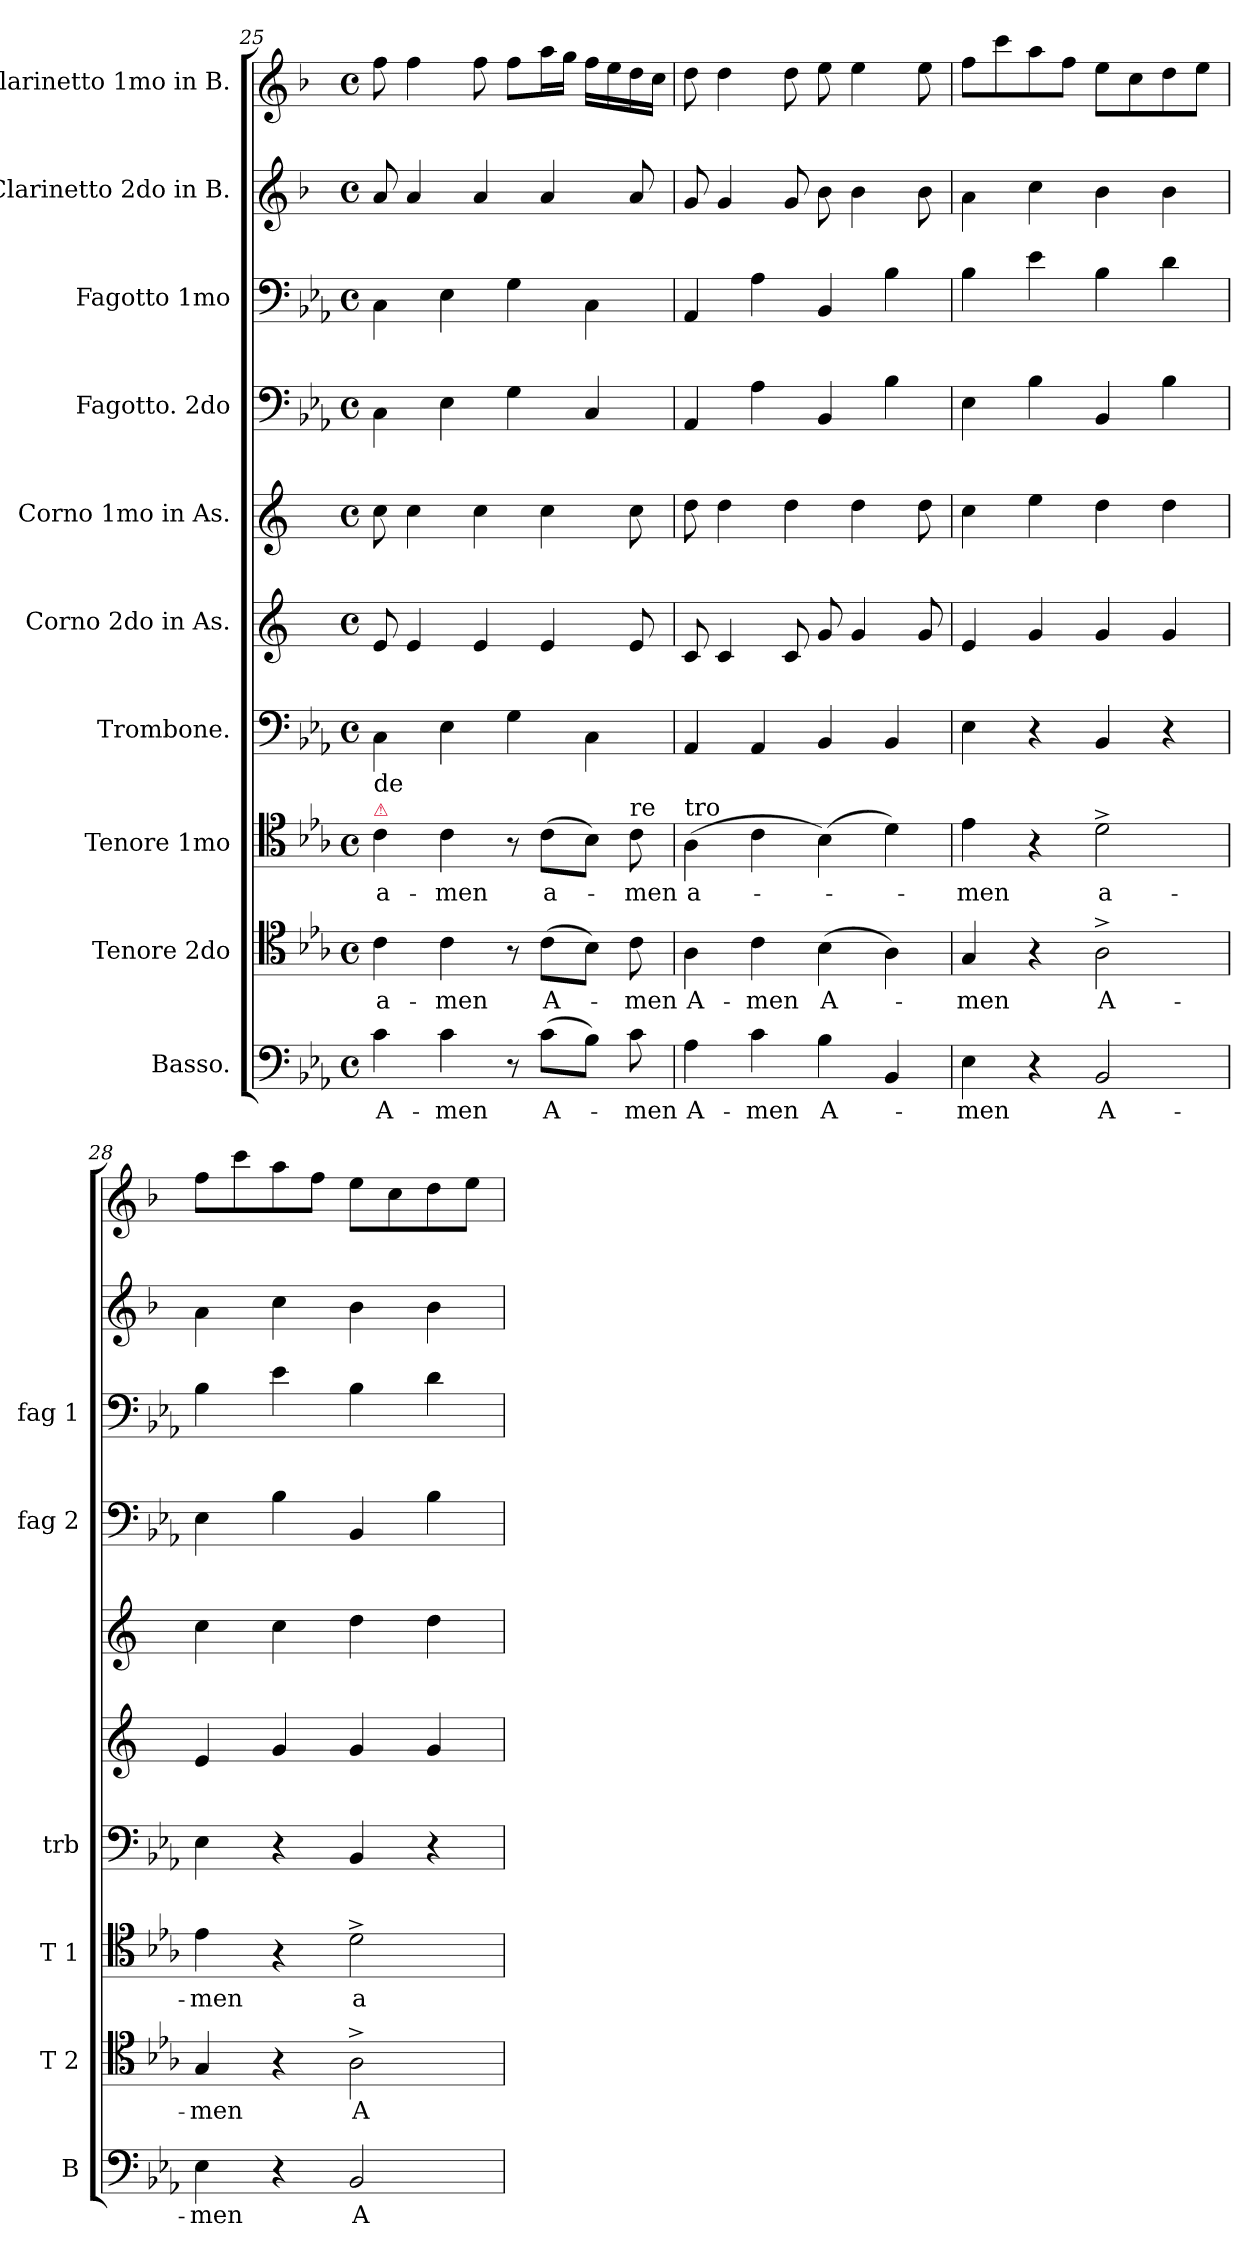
**kern	**text	**kern	**text	**kern	**text	**kern	**kern	**kern	**kern	**kern	**kern	**kern
*part10	*part10	*part9	*part9	*part8	*part8	*part7	*part6	*part5	*part4	*part3	*part2	*part1
*staff10	*staff10	*staff9	*staff9	*staff8	*staff8	*staff7	*staff6	*staff5	*staff4	*staff3	*staff2	*staff1
*I"Basso.	*	*I"Tenore 2do	*	*I"Tenore 1mo	*	*I"Trombone.	*I"Corno 2do in As.	*I"Corno 1mo in As.	*I"Fagotto. 2do	*I"Fagotto 1mo	*I"Clarinetto 2do in B.	*I"Clarinetto 1mo in B.
*I'B	*	*I'T 2	*	*I'T 1	*	*I'trb	*	*	*I'fag 2	*I'fag 1	*	*
*clefF4	*	*clefC4	*	*clefC4	*	*clefF4	*clefG2	*clefG2	*clefF4	*clefF4	*clefG2	*clefG2
*	*	*	*	*	*	*	*ITrd5c9	*ITrd-2c-3	*	*	*ITrd1c2	*ITrd1c2
*k[b-e-a-]	*	*k[b-e-a-]	*	*k[b-e-a-]	*	*k[b-e-a-]	*k[b-e-a-]	*k[b-e-a-]	*k[b-e-a-]	*k[b-e-a-]	*k[b-e-a-]	*k[b-e-a-]
*E-:	*	*E-:	*	*E-:	*	*E-:	*	*	*E-:	*E-:	*E-:	*E-:
*M4/4	*	*M4/4	*	*M4/4	*	*M4/4	*M4/4	*M4/4	*M4/4	*M4/4	*M4/4	*M4/4
*met(c)	*	*met(c)	*	*met(c)	*	*met(c)	*met(c)	*met(c)	*met(c)	*met(c)	*met(c)	*met(c)
=25	=25	=25	=25	=25	=25	=25	=25	=25	=25	=25	=25	=25
!	!	!	!	!LO:TX:a:color=crimson:t=⚠	!	!	!	!	!	!	!	!
!	!	!	!	!LO:TX:a:t=de	!	!	!	!	!	!	!	!
4c\	A-	4c\	a-	4c\	a-	4C\	8G/	8ee-\	4C\	4C\	8g/	8ee-\
.	.	.	.	.	.	.	4G/	4ee-\	.	.	4g/	4ee-\
4c\	-men	4c\	-men	4c\	-men	4E-\	.	.	4E-\	4E-\	.	.
.	.	.	.	.	.	.	4G/	4ee-\	.	.	4g/	8ee-\
8r	.	8r	.	8r	.	4G\	.	.	4G\	4G\	.	8ee-\L
(8c\L	A-	(8c\L	A-	(8c\L	a-	.	4G/	4ee-\	.	.	4g/	16gg\L
.	.	.	.	.	.	.	.	.	.	.	.	16ff\JJ
8B-\J)	.	8B-\J)	.	8B-\J)	.	4C\	.	.	4C/	4C\	.	16ee-\LL
.	.	.	.	.	.	.	.	.	.	.	.	16dd\
!	!	!	!	!LO:TX:a:t=re	!	!	!	!	!	!	!	!
8c\	-men	8c\	-men	8c\	-men	.	8G/	8ee-\	.	.	8g/	16cc\
.	.	.	.	.	.	.	.	.	.	.	.	16b-\JJ
=26	=26	=26	=26	=26	=26	=26	=26	=26	=26	=26	=26	=26
!	!	!	!	!LO:TX:a:t=tro	!	!	!	!	!	!	!	!
4A-\	A-	4A-\	A-	(4A-\	a-	4AA-/	8E-/	8ff\	4AA-/	4AA-/	8f/	8cc\
.	.	.	.	.	.	.	4E-/	4ff\	.	.	4f/	4cc\
4c\	-men	4c\	-men	4c\	.	4AA-/	.	.	4A-\	4A-\	.	.
.	.	.	.	.	.	.	8E-/	4ff\	.	.	8f/	8cc\
4B-\	A-	(4B-\	A-	(4B-\)	.	4BB-/	8B-/	.	4BB-/	4BB-/	8a-\	8dd\
.	.	.	.	.	.	.	4B-/	4ff\	.	.	4a-\	4dd\
4BB-/	.	4A-\)	.	4d\)	.	4BB-/	.	.	4B-\	4B-\	.	.
.	.	.	.	.	.	.	8B-/	8ff\	.	.	8a-\	8dd\
=27	=27	=27	=27	=27	=27	=27	=27	=27	=27	=27	=27	=27
4E-\	-men	4G/	-men	4e-\	-men	4E-\	4G/	4ee-\	4E-\	4B-\	4g\	8ee-\L
.	.	.	.	.	.	.	.	.	.	.	.	8bb-\
4r	.	4r	.	4r	.	4r	4B-/	4gg\	4B-\	4e-\	4b-\	8gg\
.	.	.	.	.	.	.	.	.	.	.	.	8ee-\J
2BB-/	A-	2A-^\	A-	2d^\	a-	4BB-/	4B-/	4ff\	4BB-/	4B-\	4a-\	8dd\L
.	.	.	.	.	.	.	.	.	.	.	.	8b-\
.	.	.	.	.	.	4r	4B-/	4ff\	4B-\	4d\	4a-\	8cc\
.	.	.	.	.	.	.	.	.	.	.	.	8dd\J
=28	=28	=28	=28	=28	=28	=28	=28	=28	=28	=28	=28	=28
4E-\	-men	4G/	-men	4e-\	-men	4E-\	4G/	4ee-\	4E-\	4B-\	4g\	8ee-\L
.	.	.	.	.	.	.	.	.	.	.	.	8bb-\
4r	.	4r	.	4r	.	4r	4B-/	4ee-\	4B-\	4e-\	4b-\	8gg\
.	.	.	.	.	.	.	.	.	.	.	.	8ee-\J
2BB-/	A-	2A-^\	A-	2d^\	a-	4BB-/	4B-/	4ff\	4BB-/	4B-\	4a-\	8dd\L
.	.	.	.	.	.	.	.	.	.	.	.	8b-\
.	.	.	.	.	.	4r	4B-/	4ff\	4B-\	4d\	4a-\	8cc\
.	.	.	.	.	.	.	.	.	.	.	.	8dd\J
=	=	=	=	=	=	=	=	=	=	=	=	=
*-	*-	*-	*-	*-	*-	*-	*-	*-	*-	*-	*-	*-
